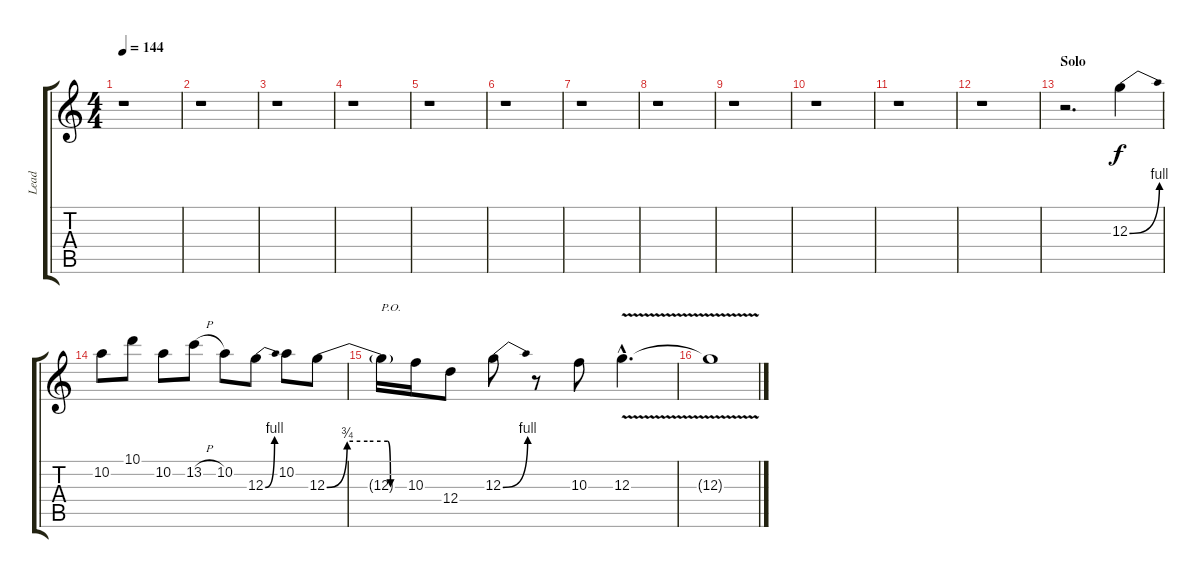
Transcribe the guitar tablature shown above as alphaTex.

\track ("Lead" "Lead") {instrument distortionguitar}
\staff {score tabs}
\tuning (E4 B3 G3 D3 A2 E2) {hide}
\ts (4 4)
\tempo 144
\clef g2
\ks c
r.1{dy f} |
r.1 |
r.1 |
r.1 |
r.1 |
r.1 |
r.1 |
r.1 |
r.1 |
r.1 |
r.1 |
r.1 |
\section ("" "Solo")
r.2{d} 12.3{be (bend 0 0 60 4)}.4 |
10.2.8 10.1.8 10.2.8 13.2{h}.8 10.2.8 12.3{be (bend 0 0 60 4)}.8 10.2.8 12.3{be (custom 0 0 15 3 30 3 45 3 47 0 60 0)}.8 |
12.3{t}.16{txt "P.O."} 10.3.16 12.4.8 12.3{be (bend 0 0 60 4)}.8 r.8 10.3.8 12.3{v hac}.4{d} |
12.3{t}.1
